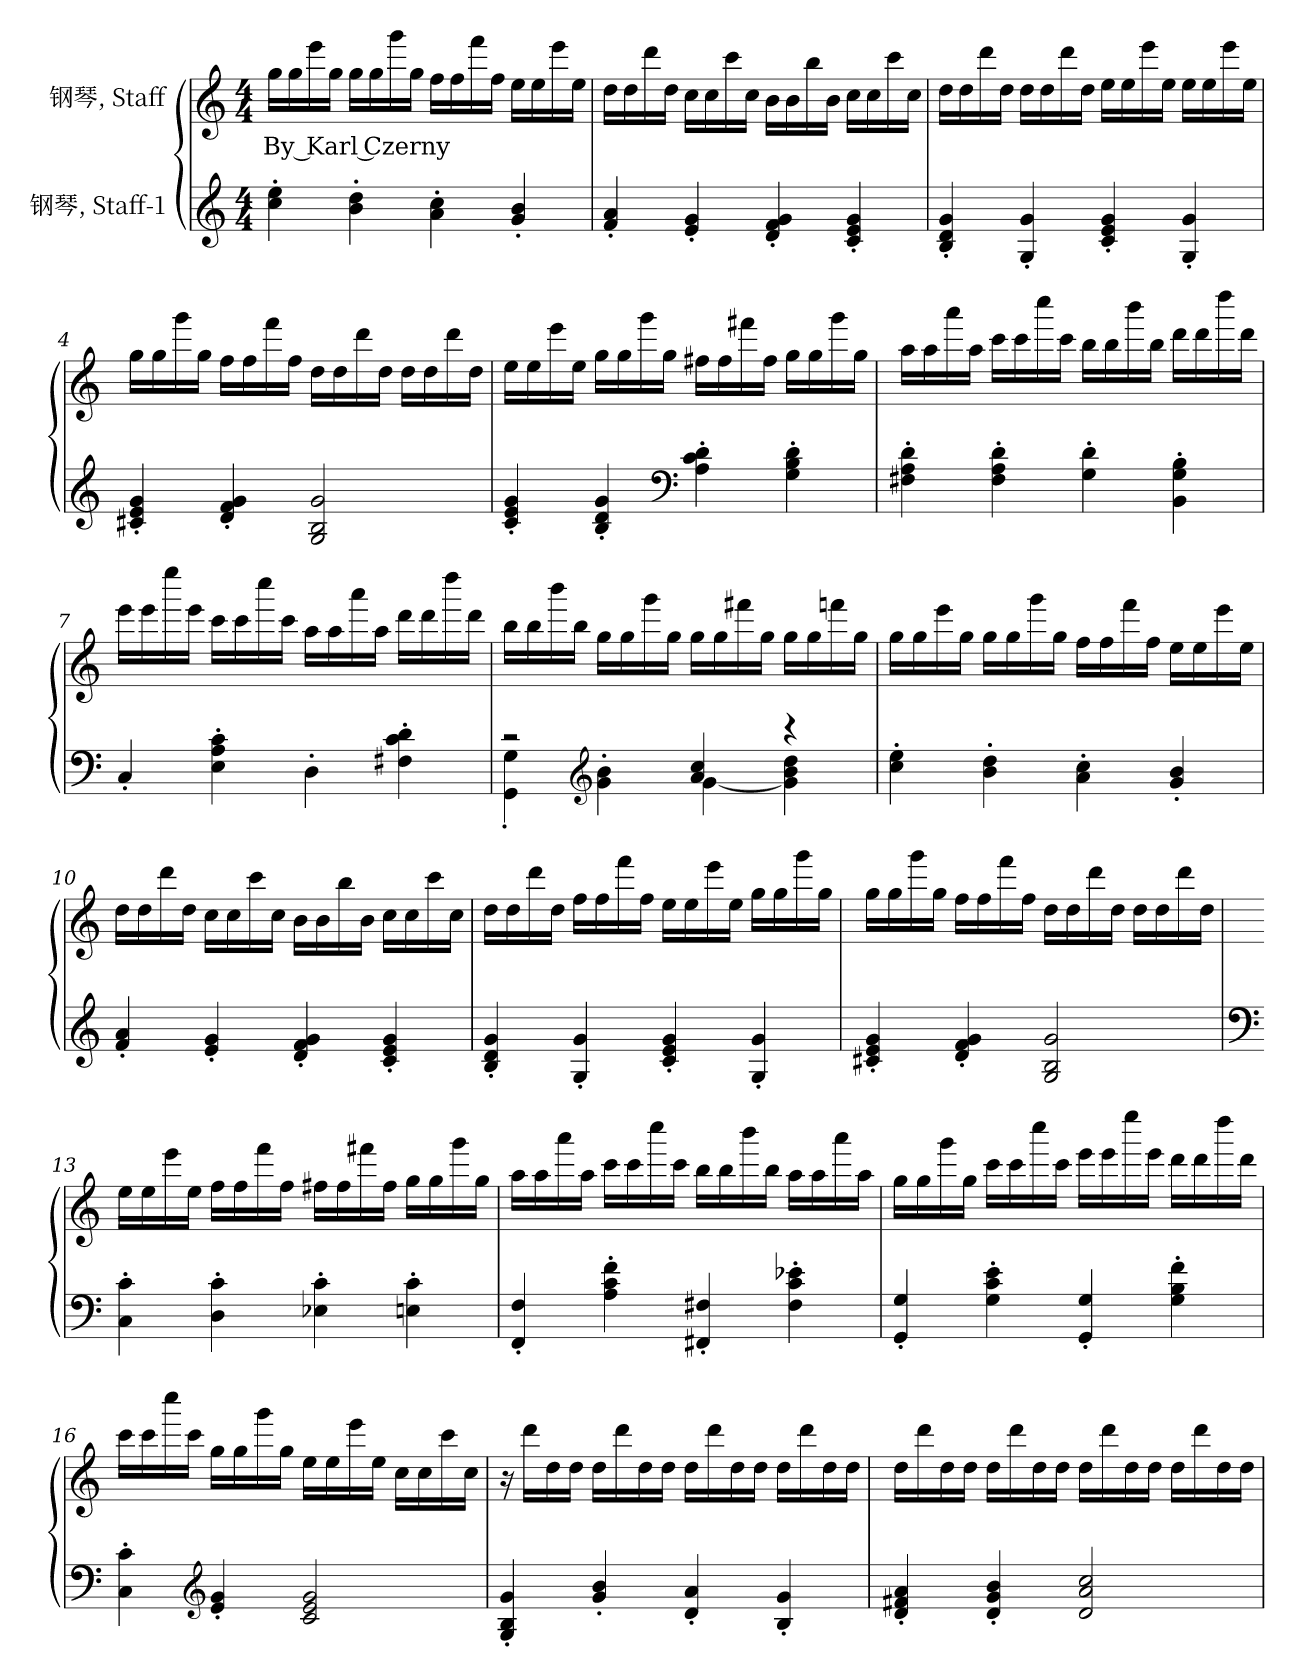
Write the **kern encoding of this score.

**kern	**kern	**text
*part2	*part1	*part1
*staff2	*staff1	*staff1
*I"钢琴, Staff-1	*I"钢琴, Staff	*
*clefG2	*clefG2	*
*k[]	*k[]	*
*M4/4	*M4/4	*
*MM130	*MM130	*
=1	=1	=1
4cc\' 4ee\'	16gg\LL	By Karl Czerny
.	16gg\	.
.	16eee\	.
.	16gg\JJ	.
4b\' 4dd\'	16gg\LL	.
.	16gg\	.
.	16ggg\	.
.	16gg\JJ	.
4a\' 4cc\'	16ff\LL	.
.	16ff\	.
.	16fff\	.
.	16ff\JJ	.
4g/' 4b/'	16ee\LL	.
.	16ee\	.
.	16eee\	.
.	16ee\JJ	.
=2	=2	=2
4f/' 4a/'	16dd\LL	.
.	16dd\	.
.	16ddd\	.
.	16dd\JJ	.
4e/' 4g/'	16cc\LL	.
.	16cc\	.
.	16ccc\	.
.	16cc\JJ	.
4d/' 4f/' 4g/'	16b\LL	.
.	16b\	.
.	16bb\	.
.	16b\JJ	.
4c/' 4e/' 4g/'	16cc\LL	.
.	16cc\	.
.	16ccc\	.
.	16cc\JJ	.
!!LO:LB:g=z
=3	=3	=3
4B/' 4d/' 4g/'	16dd\LL	.
.	16dd\	.
.	16ddd\	.
.	16dd\JJ	.
4G/' 4g/'	16dd\LL	.
.	16dd\	.
.	16ddd\	.
.	16dd\JJ	.
4c/' 4e/' 4g/'	16ee\LL	.
.	16ee\	.
.	16eee\	.
.	16ee\JJ	.
4G/' 4g/'	16ee\LL	.
.	16ee\	.
.	16eee\	.
.	16ee\JJ	.
=4	=4	=4
4c#X/' 4e/' 4g/'	16gg\LL	.
.	16gg\	.
.	16ggg\	.
.	16gg\JJ	.
4d/' 4f/' 4g/'	16ff\LL	.
.	16ff\	.
.	16fff\	.
.	16ff\JJ	.
2G/ 2B/ 2g/	16dd\LL	.
.	16dd\	.
.	16ddd\	.
.	16dd\JJ	.
.	16dd\LL	.
.	16dd\	.
.	16ddd\	.
.	16dd\JJ	.
!!LO:LB:g=z
=5	=5	=5
4c/' 4e/' 4g/'	16ee\LL	.
.	16ee\	.
.	16eee\	.
.	16ee\JJ	.
4B/' 4d/' 4g/'	16gg\LL	.
.	16gg\	.
.	16ggg\	.
.	16gg\JJ	.
*clefF4	*	*
4A\' 4c\' 4d\'	16ff#X\LL	.
.	16ff#\	.
.	16fff#X\	.
.	16ff#\JJ	.
4G\' 4B\' 4d\'	16gg\LL	.
.	16gg\	.
.	16ggg\	.
.	16gg\JJ	.
=6	=6	=6
4F#X\' 4A\' 4d\'	16aa\LL	.
.	16aa\	.
.	16aaa\	.
.	16aa\JJ	.
4F#\' 4A\' 4d\'	16ccc\LL	.
.	16ccc\	.
.	16cccc\	.
.	16ccc\JJ	.
4G\' 4d\'	16bb\LL	.
.	16bb\	.
.	16bbb\	.
.	16bb\JJ	.
4BB\' 4G\' 4B\'	16ddd\LL	.
.	16ddd\	.
.	16dddd\	.
.	16ddd\JJ	.
!!LO:LB:g=z
=7	=7	=7
4C'/	16eee\LL	.
.	16eee\	.
.	16eeee\	.
.	16eee\JJ	.
4E\' 4A\' 4c\'	16ccc\LL	.
.	16ccc\	.
.	16cccc\	.
.	16ccc\JJ	.
4D'\	16aa\LL	.
.	16aa\	.
.	16aaa\	.
.	16aa\JJ	.
4F#X\' 4c\' 4d\'	16ddd\LL	.
.	16ddd\	.
.	16dddd\	.
.	16ddd\JJ	.
=8	=8	=8
*^	*	*
2r	4GG\' 4G\'	16bb\LL	.
.	.	16bb\	.
.	.	16bbb\	.
.	.	16bb\JJ	.
*clefG2	*	*	*
.	4g\' 4b\'	16gg\LL	.
.	.	16gg\	.
.	.	16ggg\	.
.	.	16gg\JJ	.
4a/ 4cc/	[4g\	16gg\LL	.
.	.	16gg\	.
.	.	16fff#X\	.
.	.	16gg\JJ	.
4r	4g\] 4b\ 4dd\	16gg\LL	.
.	.	16gg\	.
.	.	16fffn\	.
.	.	16gg\JJ	.
*v	*v	*	*
!!LO:LB:g=z
=9	=9	=9
4cc\' 4ee\'	16gg\LL	.
.	16gg\	.
.	16eee\	.
.	16gg\JJ	.
4b\' 4dd\'	16gg\LL	.
.	16gg\	.
.	16ggg\	.
.	16gg\JJ	.
4a\' 4cc\'	16ff\LL	.
.	16ff\	.
.	16fff\	.
.	16ff\JJ	.
4g/' 4b/'	16ee\LL	.
.	16ee\	.
.	16eee\	.
.	16ee\JJ	.
=10	=10	=10
4f/' 4a/'	16dd\LL	.
.	16dd\	.
.	16ddd\	.
.	16dd\JJ	.
4e/' 4g/'	16cc\LL	.
.	16cc\	.
.	16ccc\	.
.	16cc\JJ	.
4d/' 4f/' 4g/'	16b\LL	.
.	16b\	.
.	16bb\	.
.	16b\JJ	.
4c/' 4e/' 4g/'	16cc\LL	.
.	16cc\	.
.	16ccc\	.
.	16cc\JJ	.
!!LO:LB:g=z
=11	=11	=11
4B/' 4d/' 4g/'	16dd\LL	.
.	16dd\	.
.	16ddd\	.
.	16dd\JJ	.
4G/' 4g/'	16ff\LL	.
.	16ff\	.
.	16fff\	.
.	16ff\JJ	.
4c/' 4e/' 4g/'	16ee\LL	.
.	16ee\	.
.	16eee\	.
.	16ee\JJ	.
4G/' 4g/'	16gg\LL	.
.	16gg\	.
.	16ggg\	.
.	16gg\JJ	.
=12	=12	=12
4c#X/' 4e/' 4g/'	16gg\LL	.
.	16gg\	.
.	16ggg\	.
.	16gg\JJ	.
4d/' 4f/' 4g/'	16ff\LL	.
.	16ff\	.
.	16fff\	.
.	16ff\JJ	.
2G/ 2B/ 2g/	16dd\LL	.
.	16dd\	.
.	16ddd\	.
.	16dd\JJ	.
.	16dd\LL	.
.	16dd\	.
.	16ddd\	.
.	16dd\JJ	.
!!LO:PB:g=z
=13	=13	=13
*clefF4	*	*
4C\' 4c\'	16ee\LL	.
.	16ee\	.
.	16eee\	.
.	16ee\JJ	.
4D\' 4c\'	16ff\LL	.
.	16ff\	.
.	16fff\	.
.	16ff\JJ	.
4E-X\' 4c\'	16ff#X\LL	.
.	16ff#\	.
.	16fff#X\	.
.	16ff#\JJ	.
4En\' 4c\'	16gg\LL	.
.	16gg\	.
.	16ggg\	.
.	16gg\JJ	.
=14	=14	=14
4FF/' 4F/'	16aa\LL	.
.	16aa\	.
.	16aaa\	.
.	16aa\JJ	.
4A\' 4c\' 4f\'	16ccc\LL	.
.	16ccc\	.
.	16cccc\	.
.	16ccc\JJ	.
4FF#X/' 4F#X/'	16bb\LL	.
.	16bb\	.
.	16bbb\	.
.	16bb\JJ	.
4F#\' 4c\' 4e-X\'	16aa\LL	.
.	16aa\	.
.	16aaa\	.
.	16aa\JJ	.
!!LO:LB:g=z
=15	=15	=15
4GG/' 4G/'	16gg\LL	.
.	16gg\	.
.	16ggg\	.
.	16gg\JJ	.
4G\' 4c\' 4e\'	16ccc\LL	.
.	16ccc\	.
.	16cccc\	.
.	16ccc\JJ	.
4GG/' 4G/'	16eee\LL	.
.	16eee\	.
.	16eeee\	.
.	16eee\JJ	.
4G\' 4B\' 4f\'	16ddd\LL	.
.	16ddd\	.
.	16dddd\	.
.	16ddd\JJ	.
=16	=16	=16
4C\' 4c\'	16ccc\LL	.
.	16ccc\	.
.	16cccc\	.
.	16ccc\JJ	.
*clefG2	*	*
4e/' 4g/'	16gg\LL	.
.	16gg\	.
.	16ggg\	.
.	16gg\JJ	.
2c/ 2e/ 2g/	16ee\LL	.
.	16ee\	.
.	16eee\	.
.	16ee\JJ	.
.	16cc\LL	.
.	16cc\	.
.	16ccc\	.
.	16cc\JJ	.
!!LO:LB:g=z
=17	=17	=17
4G/' 4B/' 4g/'	16r	.
.	16ddd\LL	.
.	16dd\	.
.	16dd\JJ	.
4g/' 4b/'	16dd\LL	.
.	16ddd\	.
.	16dd\	.
.	16dd\JJ	.
4d/' 4a/'	16dd\LL	.
.	16ddd\	.
.	16dd\	.
.	16dd\JJ	.
4B/' 4g/'	16dd\LL	.
.	16ddd\	.
.	16dd\	.
.	16dd\JJ	.
=18	=18	=18
4d/' 4f#X/' 4a/'	16dd\LL	.
.	16ddd\	.
.	16dd\	.
.	16dd\JJ	.
4d/' 4g/' 4b/'	16dd\LL	.
.	16ddd\	.
.	16dd\	.
.	16dd\JJ	.
2d/ 2a/ 2cc/	16dd\LL	.
.	16ddd\	.
.	16dd\	.
.	16dd\JJ	.
.	16dd\LL	.
.	16ddd\	.
.	16dd\	.
.	16dd\JJ	.
=	=	=
*-	*-	*-
